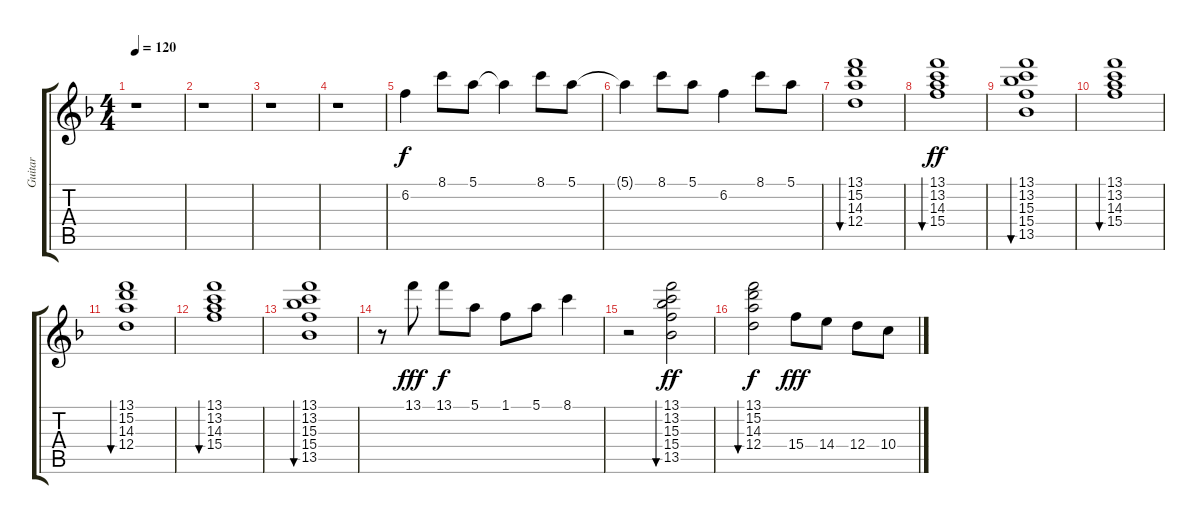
\track ("Guitar" "Guitar") {instrument electricguitarjazz}
\staff {score tabs}
\tuning (E4 B3 G3 D3 A2 E2) {hide}
\ts (4 4)
\tempo 120
\clef g2
\ks f
r.1{dy ff} |
r.1 |
r.1 |
r.1 |
6.2.4{dy f} 8.1.8 5.1.8 5.1{t}.4 8.1.8 5.1.8 |
5.1{t}.4 8.1.8 5.1.8 6.2.4 8.1.8 5.1.8 |
(13.1 15.2 14.3 12.4).1{bu 240} |
(13.1 13.2 14.3 15.4).1{bu 240 dy ff} |
(13.1 13.2 15.3 15.4 13.5).1{bu 240} |
(13.1 13.2 14.3 15.4).1{bu 240} |
(13.1 15.2 14.3 12.4).1{bu 240} |
(13.1 13.2 14.3 15.4).1{bu 240} |
(13.1 13.2 15.3 15.4 13.5).1{bu 240} |
r.8 13.1.8{dy fff} 13.1.8{dy f} 5.1.8 1.1.8 5.1.8 8.1.4 |
r.2 (13.1 13.2 15.3 15.4 13.5).2{bu 240 dy ff} |
(13.1 15.2 14.3 12.4).2{bu 240 dy f} 15.4.8{dy fff} 14.4.8 12.4.8 10.4.8
